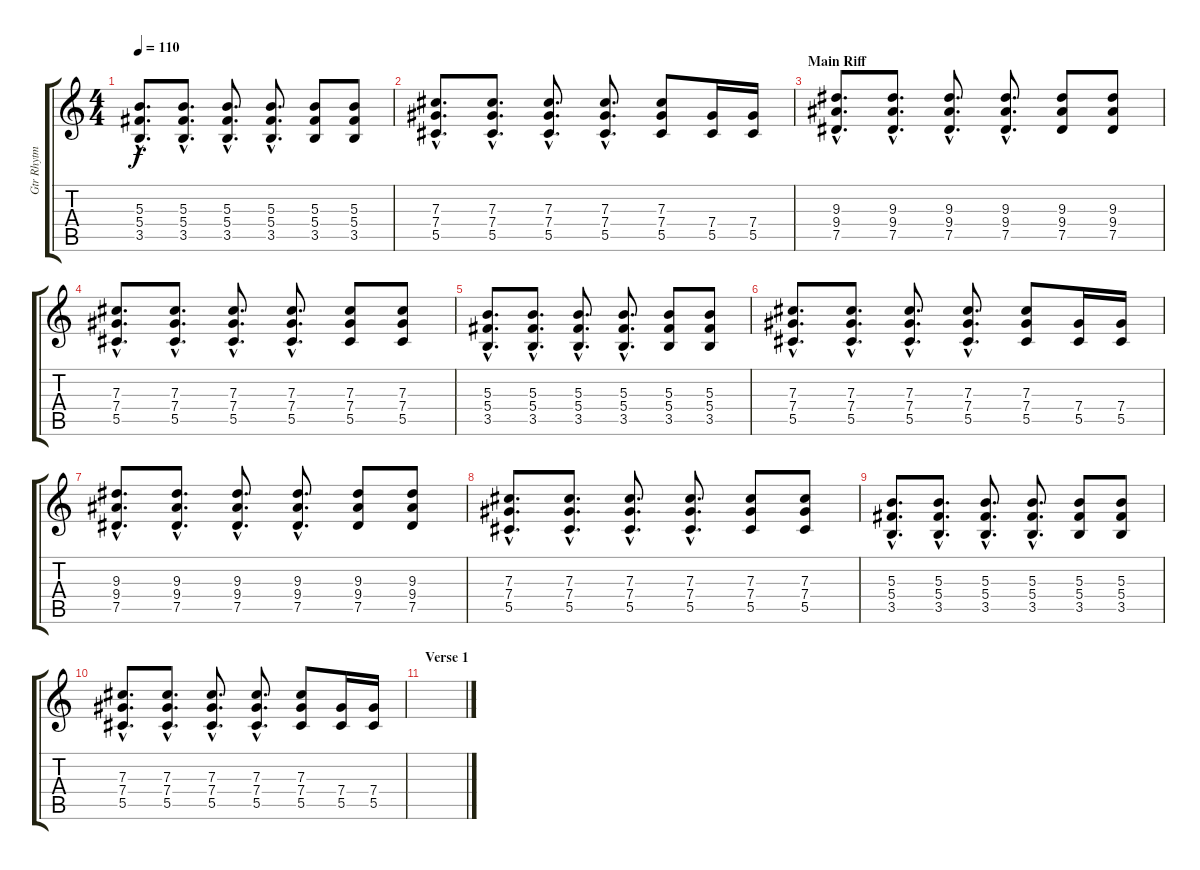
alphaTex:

\track ("Gtr Rhytm" "Gtr Rhytm") {instrument distortionguitar}
\staff {score tabs}
\tuning (Eb4 Bb3 Gb3 Db3 Ab2 Eb2) {hide}
\ts (4 4)
\tempo 110
\clef g2
\ks c
(5.3{hac} 5.4{hac} 3.5{hac}).8{d dy f} (5.3{hac} 5.4{hac} 3.5{hac}).8{d} (5.3{hac} 5.4{hac} 3.5{hac}).8{d} (5.3{hac} 5.4{hac} 3.5{hac}).8{d} (5.3 5.4 3.5).8 (5.3 5.4 3.5).8 |
(7.3{hac} 7.4{hac} 5.5{hac}).8{d} (7.3{hac} 7.4{hac} 5.5{hac}).8{d} (7.3{hac} 7.4{hac} 5.5{hac}).8{d} (7.3{hac} 7.4{hac} 5.5{hac}).8{d} (7.3 7.4 5.5).8 (7.4 5.5).16 (7.4 5.5).16 |
\section ("" "Main Riff")
(9.3{hac} 9.4{hac} 7.5{hac}).8{d} (9.3{hac} 9.4{hac} 7.5{hac}).8{d} (9.3{hac} 9.4{hac} 7.5{hac}).8{d} (9.3{hac} 9.4{hac} 7.5{hac}).8{d} (9.3 9.4 7.5).8 (9.3 9.4 7.5).8 |
(7.3{hac} 7.4{hac} 5.5{hac}).8{d} (7.3{hac} 7.4{hac} 5.5{hac}).8{d} (7.3{hac} 7.4{hac} 5.5{hac}).8{d} (7.3{hac} 7.4{hac} 5.5{hac}).8{d} (7.3 7.4 5.5).8 (7.3 7.4 5.5).8 |
(5.3{hac} 5.4{hac} 3.5{hac}).8{d} (5.3{hac} 5.4{hac} 3.5{hac}).8{d} (5.3{hac} 5.4{hac} 3.5{hac}).8{d} (5.3{hac} 5.4{hac} 3.5{hac}).8{d} (5.3 5.4 3.5).8 (5.3 5.4 3.5).8 |
(7.3{hac} 7.4{hac} 5.5{hac}).8{d} (7.3{hac} 7.4{hac} 5.5{hac}).8{d} (7.3{hac} 7.4{hac} 5.5{hac}).8{d} (7.3{hac} 7.4{hac} 5.5{hac}).8{d} (7.3 7.4 5.5).8 (7.4 5.5).16 (7.4 5.5).16 |
(9.3{hac} 9.4{hac} 7.5{hac}).8{d} (9.3{hac} 9.4{hac} 7.5{hac}).8{d} (9.3{hac} 9.4{hac} 7.5{hac}).8{d} (9.3{hac} 9.4{hac} 7.5{hac}).8{d} (9.3 9.4 7.5).8 (9.3 9.4 7.5).8 |
(7.3{hac} 7.4{hac} 5.5{hac}).8{d} (7.3{hac} 7.4{hac} 5.5{hac}).8{d} (7.3{hac} 7.4{hac} 5.5{hac}).8{d} (7.3{hac} 7.4{hac} 5.5{hac}).8{d} (7.3 7.4 5.5).8 (7.3 7.4 5.5).8 |
(5.3{hac} 5.4{hac} 3.5{hac}).8{d} (5.3{hac} 5.4{hac} 3.5{hac}).8{d} (5.3{hac} 5.4{hac} 3.5{hac}).8{d} (5.3{hac} 5.4{hac} 3.5{hac}).8{d} (5.3 5.4 3.5).8 (5.3 5.4 3.5).8 |
(7.3{hac} 7.4{hac} 5.5{hac}).8{d} (7.3{hac} 7.4{hac} 5.5{hac}).8{d} (7.3{hac} 7.4{hac} 5.5{hac}).8{d} (7.3{hac} 7.4{hac} 5.5{hac}).8{d} (7.3 7.4 5.5).8 (7.4 5.5).16 (7.4 5.5).16 |
\section ("" "Verse 1")
